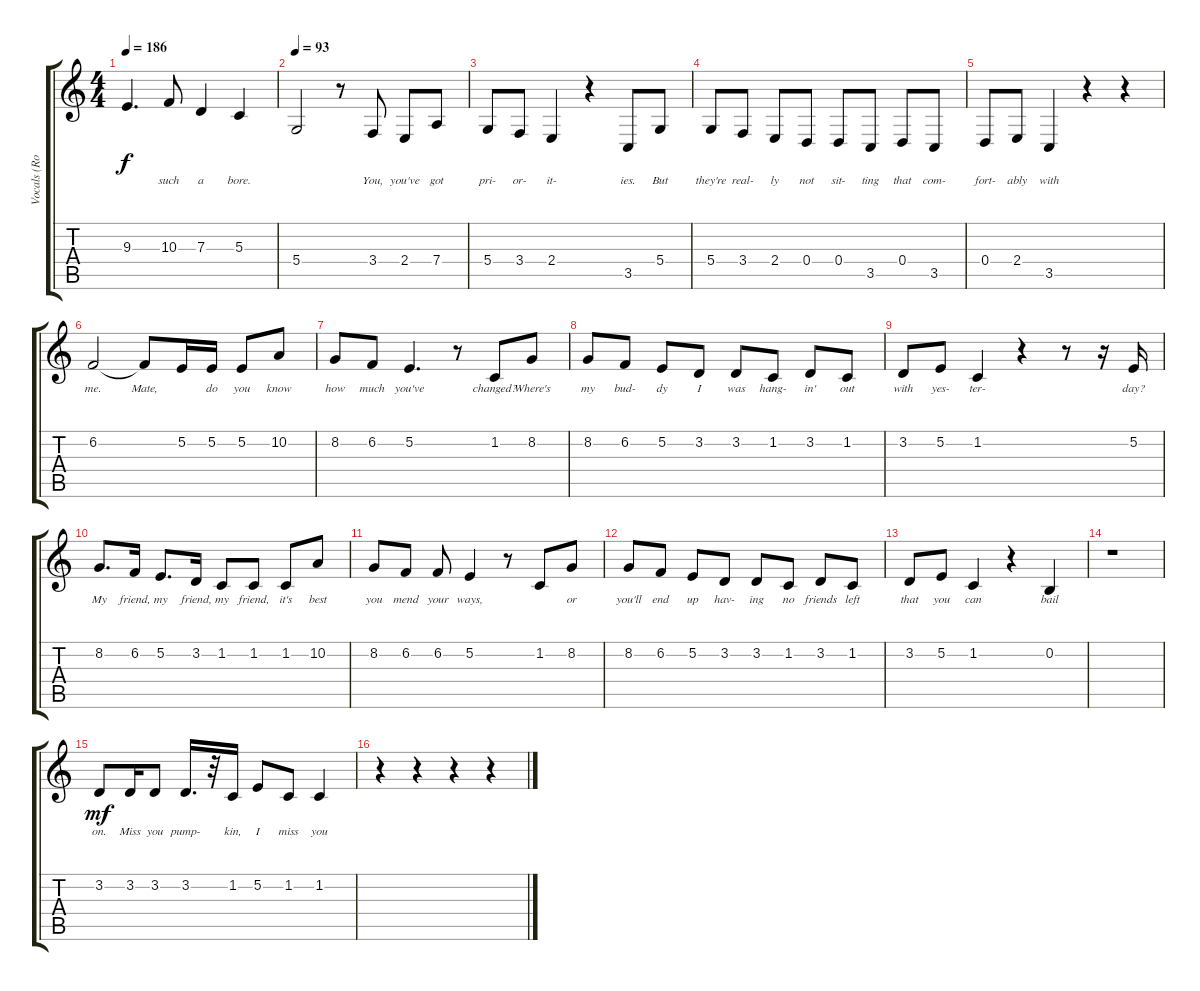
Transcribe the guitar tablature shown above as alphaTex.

\track ("Vocals (Rob)" "Vocals (Ro") {instrument acousticgrandpiano}
\staff {score tabs}
\tuning (E4 B3 G3 D3 A2 D2) {hide}
\ts (4 4)
\tempo 186
\clef g2
\ks c
9.3.4{d lyrics (0 "") lyrics (1 "") lyrics (2 "") lyrics (3 "") lyrics (4 "") dy f} 10.3.8{lyrics (0 "such") lyrics (1 "") lyrics (2 "") lyrics (3 "") lyrics (4 "")} 7.3.4{lyrics (0 "a") lyrics (1 "") lyrics (2 "") lyrics (3 "") lyrics (4 "")} 5.3.4{lyrics (0 "bore.") lyrics (1 "") lyrics (2 "") lyrics (3 "") lyrics (4 "")} |
\tempo 93
5.4.2{lyrics (0 "") lyrics (1 "") lyrics (2 "") lyrics (3 "") lyrics (4 "")} r.8 3.4.8{lyrics (0 "You,") lyrics (1 "") lyrics (2 "") lyrics (3 "") lyrics (4 "")} 2.4.8{lyrics (0 "you've") lyrics (1 "") lyrics (2 "") lyrics (3 "") lyrics (4 "")} 7.4.8{lyrics (0 "got") lyrics (1 "") lyrics (2 "") lyrics (3 "") lyrics (4 "")} |
5.4.8{lyrics (0 "pri-") lyrics (1 "") lyrics (2 "") lyrics (3 "") lyrics (4 "")} 3.4.8{lyrics (0 "or-") lyrics (1 "") lyrics (2 "") lyrics (3 "") lyrics (4 "")} 2.4.4{lyrics (0 "it-") lyrics (1 "") lyrics (2 "") lyrics (3 "") lyrics (4 "")} r.4 3.5.8{lyrics (0 "ies.") lyrics (1 "") lyrics (2 "") lyrics (3 "") lyrics (4 "")} 5.4.8{lyrics (0 "But") lyrics (1 "") lyrics (2 "") lyrics (3 "") lyrics (4 "")} |
5.4.8{lyrics (0 "they're") lyrics (1 "") lyrics (2 "") lyrics (3 "") lyrics (4 "")} 3.4.8{lyrics (0 "real-") lyrics (1 "") lyrics (2 "") lyrics (3 "") lyrics (4 "")} 2.4.8{lyrics (0 "ly") lyrics (1 "") lyrics (2 "") lyrics (3 "") lyrics (4 "")} 0.4.8{lyrics (0 "not") lyrics (1 "") lyrics (2 "") lyrics (3 "") lyrics (4 "")} 0.4.8{lyrics (0 "sit-") lyrics (1 "") lyrics (2 "") lyrics (3 "") lyrics (4 "")} 3.5.8{lyrics (0 "ting") lyrics (1 "") lyrics (2 "") lyrics (3 "") lyrics (4 "")} 0.4.8{lyrics (0 "that") lyrics (1 "") lyrics (2 "") lyrics (3 "") lyrics (4 "")} 3.5.8{lyrics (0 "com-") lyrics (1 "") lyrics (2 "") lyrics (3 "") lyrics (4 "")} |
0.4.8{lyrics (0 "fort-") lyrics (1 "") lyrics (2 "") lyrics (3 "") lyrics (4 "")} 2.4.8{lyrics (0 "ably") lyrics (1 "") lyrics (2 "") lyrics (3 "") lyrics (4 "")} 3.5.4{lyrics (0 "with") lyrics (1 "") lyrics (2 "") lyrics (3 "") lyrics (4 "")} r.4 r.4 |
6.2.2{lyrics (0 "me.") lyrics (1 "") lyrics (2 "") lyrics (3 "") lyrics (4 "")} 6.2{t}.8{lyrics (0 "Mate,") lyrics (1 "") lyrics (2 "") lyrics (3 "") lyrics (4 "")} 5.2.16{lyrics (0 "") lyrics (1 "") lyrics (2 "") lyrics (3 "") lyrics (4 "")} 5.2.16{lyrics (0 "do") lyrics (1 "") lyrics (2 "") lyrics (3 "") lyrics (4 "")} 5.2.8{lyrics (0 "you") lyrics (1 "") lyrics (2 "") lyrics (3 "") lyrics (4 "")} 10.2.8{lyrics (0 "know") lyrics (1 "") lyrics (2 "") lyrics (3 "") lyrics (4 "")} |
8.2.8{lyrics (0 "how") lyrics (1 "") lyrics (2 "") lyrics (3 "") lyrics (4 "")} 6.2.8{lyrics (0 "much") lyrics (1 "") lyrics (2 "") lyrics (3 "") lyrics (4 "")} 5.2.4{d lyrics (0 "you've") lyrics (1 "") lyrics (2 "") lyrics (3 "") lyrics (4 "")} r.8 1.2.8{lyrics (0 "changed?") lyrics (1 "") lyrics (2 "") lyrics (3 "") lyrics (4 "")} 8.2.8{lyrics (0 "Where's") lyrics (1 "") lyrics (2 "") lyrics (3 "") lyrics (4 "")} |
8.2.8{lyrics (0 "my") lyrics (1 "") lyrics (2 "") lyrics (3 "") lyrics (4 "")} 6.2.8{lyrics (0 "bud-") lyrics (1 "") lyrics (2 "") lyrics (3 "") lyrics (4 "")} 5.2.8{lyrics (0 "dy") lyrics (1 "") lyrics (2 "") lyrics (3 "") lyrics (4 "")} 3.2.8{lyrics (0 "I") lyrics (1 "") lyrics (2 "") lyrics (3 "") lyrics (4 "")} 3.2.8{lyrics (0 "was") lyrics (1 "") lyrics (2 "") lyrics (3 "") lyrics (4 "")} 1.2.8{lyrics (0 "hang-") lyrics (1 "") lyrics (2 "") lyrics (3 "") lyrics (4 "")} 3.2.8{lyrics (0 "in'") lyrics (1 "") lyrics (2 "") lyrics (3 "") lyrics (4 "")} 1.2.8{lyrics (0 "out") lyrics (1 "") lyrics (2 "") lyrics (3 "") lyrics (4 "")} |
3.2.8{lyrics (0 "with") lyrics (1 "") lyrics (2 "") lyrics (3 "") lyrics (4 "")} 5.2.8{lyrics (0 "yes-") lyrics (1 "") lyrics (2 "") lyrics (3 "") lyrics (4 "")} 1.2.4{lyrics (0 "ter-") lyrics (1 "") lyrics (2 "") lyrics (3 "") lyrics (4 "")} r.4 r.8 r.16 5.2.16{lyrics (0 "day?") lyrics (1 "") lyrics (2 "") lyrics (3 "") lyrics (4 "")} |
8.2.8{d lyrics (0 "My") lyrics (1 "") lyrics (2 "") lyrics (3 "") lyrics (4 "")} 6.2.16{lyrics (0 "friend,") lyrics (1 "") lyrics (2 "") lyrics (3 "") lyrics (4 "")} 5.2.8{d lyrics (0 "my") lyrics (1 "") lyrics (2 "") lyrics (3 "") lyrics (4 "")} 3.2.16{lyrics (0 "friend,") lyrics (1 "") lyrics (2 "") lyrics (3 "") lyrics (4 "")} 1.2.8{lyrics (0 "my") lyrics (1 "") lyrics (2 "") lyrics (3 "") lyrics (4 "")} 1.2.8{lyrics (0 "friend,") lyrics (1 "") lyrics (2 "") lyrics (3 "") lyrics (4 "")} 1.2.8{lyrics (0 "it's") lyrics (1 "") lyrics (2 "") lyrics (3 "") lyrics (4 "")} 10.2.8{lyrics (0 "best") lyrics (1 "") lyrics (2 "") lyrics (3 "") lyrics (4 "")} |
8.2.8{lyrics (0 "you") lyrics (1 "") lyrics (2 "") lyrics (3 "") lyrics (4 "")} 6.2.8{lyrics (0 "mend") lyrics (1 "") lyrics (2 "") lyrics (3 "") lyrics (4 "")} 6.2.8{lyrics (0 "your") lyrics (1 "") lyrics (2 "") lyrics (3 "") lyrics (4 "")} 5.2.4{lyrics (0 "ways,") lyrics (1 "") lyrics (2 "") lyrics (3 "") lyrics (4 "")} r.8 1.2.8{lyrics (0 "") lyrics (1 "") lyrics (2 "") lyrics (3 "") lyrics (4 "")} 8.2.8{lyrics (0 "or") lyrics (1 "") lyrics (2 "") lyrics (3 "") lyrics (4 "")} |
8.2.8{lyrics (0 "you'll") lyrics (1 "") lyrics (2 "") lyrics (3 "") lyrics (4 "")} 6.2.8{lyrics (0 "end") lyrics (1 "") lyrics (2 "") lyrics (3 "") lyrics (4 "")} 5.2.8{lyrics (0 "up") lyrics (1 "") lyrics (2 "") lyrics (3 "") lyrics (4 "")} 3.2.8{lyrics (0 "hav-") lyrics (1 "") lyrics (2 "") lyrics (3 "") lyrics (4 "")} 3.2.8{lyrics (0 "ing") lyrics (1 "") lyrics (2 "") lyrics (3 "") lyrics (4 "")} 1.2.8{lyrics (0 "no") lyrics (1 "") lyrics (2 "") lyrics (3 "") lyrics (4 "")} 3.2.8{lyrics (0 "friends") lyrics (1 "") lyrics (2 "") lyrics (3 "") lyrics (4 "")} 1.2.8{lyrics (0 "left") lyrics (1 "") lyrics (2 "") lyrics (3 "") lyrics (4 "")} |
3.2.8{lyrics (0 "that") lyrics (1 "") lyrics (2 "") lyrics (3 "") lyrics (4 "")} 5.2.8{lyrics (0 "you") lyrics (1 "") lyrics (2 "") lyrics (3 "") lyrics (4 "")} 1.2.4{lyrics (0 "can") lyrics (1 "") lyrics (2 "") lyrics (3 "") lyrics (4 "")} r.4 0.2.4{lyrics (0 "bail") lyrics (1 "") lyrics (2 "") lyrics (3 "") lyrics (4 "")} |
r.1 |
3.2.8{lyrics (0 "on.") lyrics (1 "") lyrics (2 "") lyrics (3 "") lyrics (4 "") dy mf} 3.2.16{lyrics (0 "Miss") lyrics (1 "") lyrics (2 "") lyrics (3 "") lyrics (4 "")} 3.2.8{lyrics (0 "you") lyrics (1 "") lyrics (2 "") lyrics (3 "") lyrics (4 "")} 3.2.16{d lyrics (0 "pump-") lyrics (1 "") lyrics (2 "") lyrics (3 "") lyrics (4 "")} r.32 1.2.16{lyrics (0 "kin,") lyrics (1 "") lyrics (2 "") lyrics (3 "") lyrics (4 "")} 5.2.8{lyrics (0 "I") lyrics (1 "") lyrics (2 "") lyrics (3 "") lyrics (4 "")} 1.2.8{lyrics (0 "miss") lyrics (1 "") lyrics (2 "") lyrics (3 "") lyrics (4 "")} 1.2.4{lyrics (0 "you") lyrics (1 "") lyrics (2 "") lyrics (3 "") lyrics (4 "")} |
r.4 r.4 r.4 r.4
